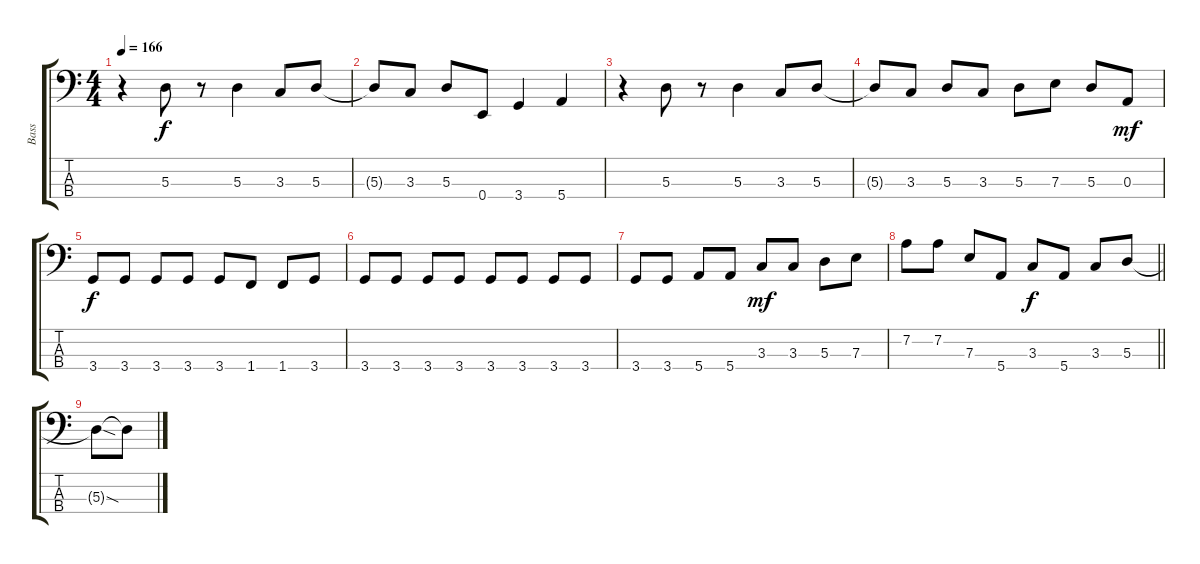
\track ("Bass" "Bass") {instrument electricbassfinger}
\staff {score tabs}
\tuning (G2 D2 A1 E1) {hide}
\ts (4 4)
\tempo 166
\clef f4
\ks c
r.4{dy mf} 5.3.8{dy f} r.8 5.3.4 3.3.8 5.3.8 |
5.3{t}.8 3.3.8 5.3.8 0.4.8 3.4.4 5.4.4 |
r.4 5.3.8 r.8 5.3.4 3.3.8 5.3.8 |
5.3{t}.8 3.3.8 5.3.8 3.3.8 5.3.8 7.3.8 5.3.8 0.3.8{dy mf} |
3.4.8{dy f} 3.4.8 3.4.8 3.4.8 3.4.8 1.4.8 1.4.8 3.4.8 |
3.4.8 3.4.8 3.4.8 3.4.8 3.4.8 3.4.8 3.4.8 3.4.8 |
3.4.8 3.4.8 5.4.8 5.4.8 3.3.8{dy mf} 3.3.8 5.3.8 7.3.8 |
\barLineRight lightlight
7.2.8 7.2.8 7.3.8 5.4.8 3.3.8{dy f} 5.4.8 3.3.8 5.3.8 |
5.3{sod t}.8 5.3{t}.8
